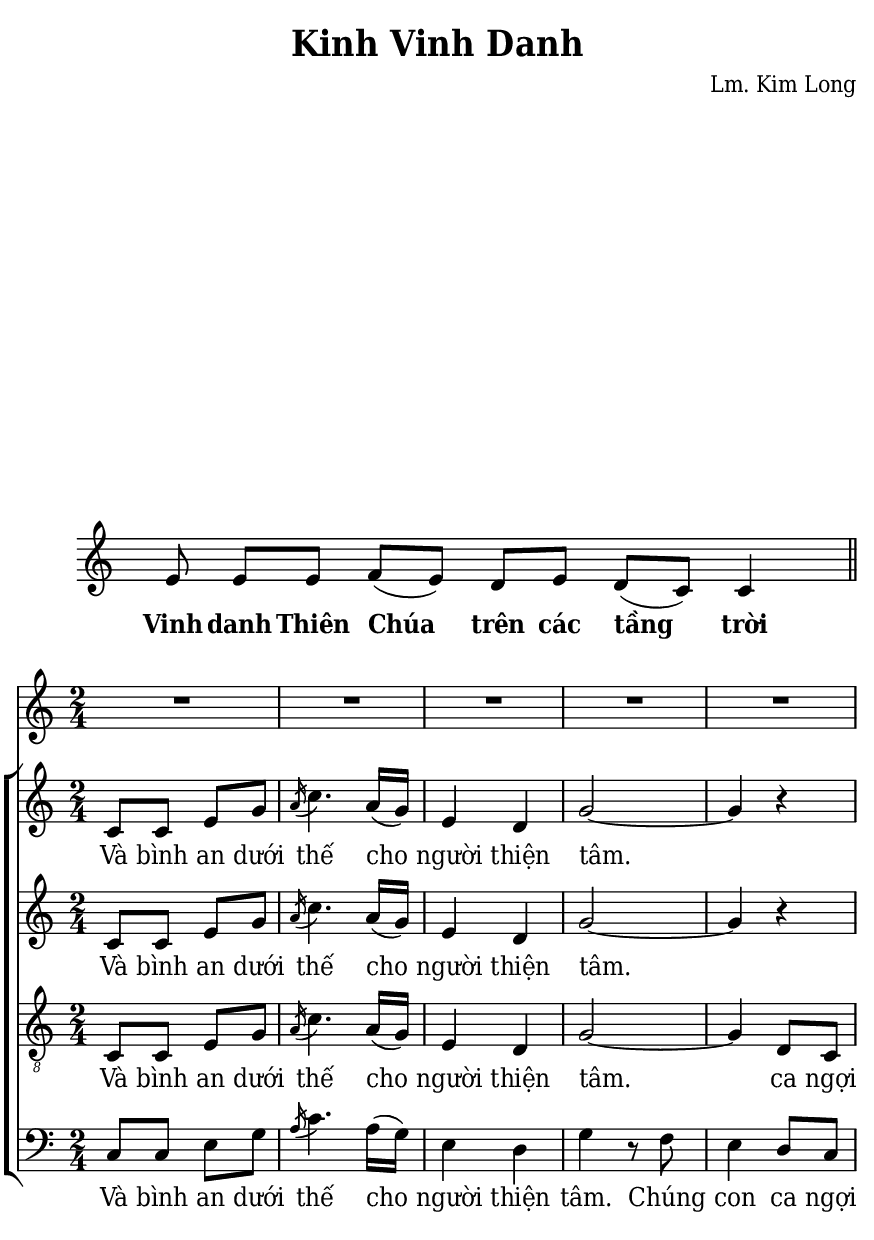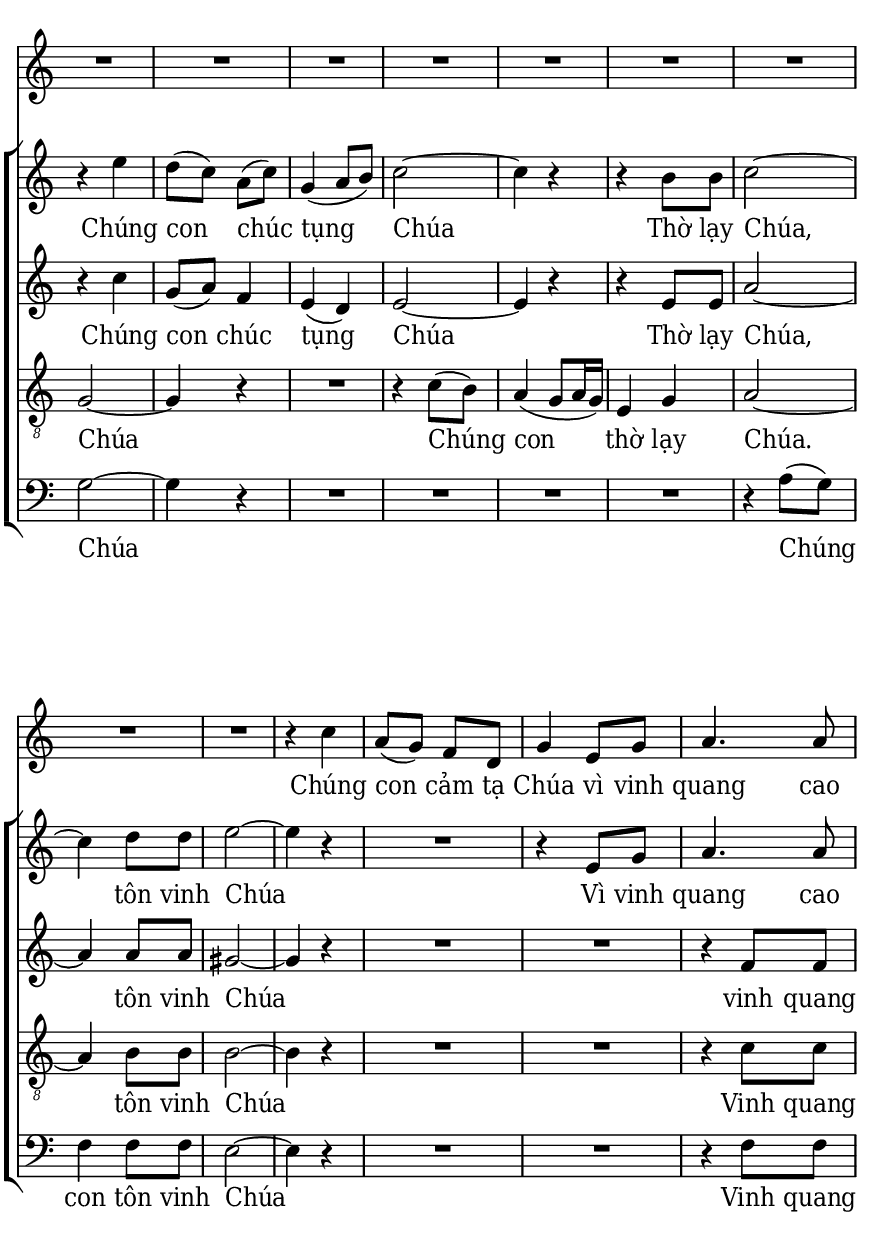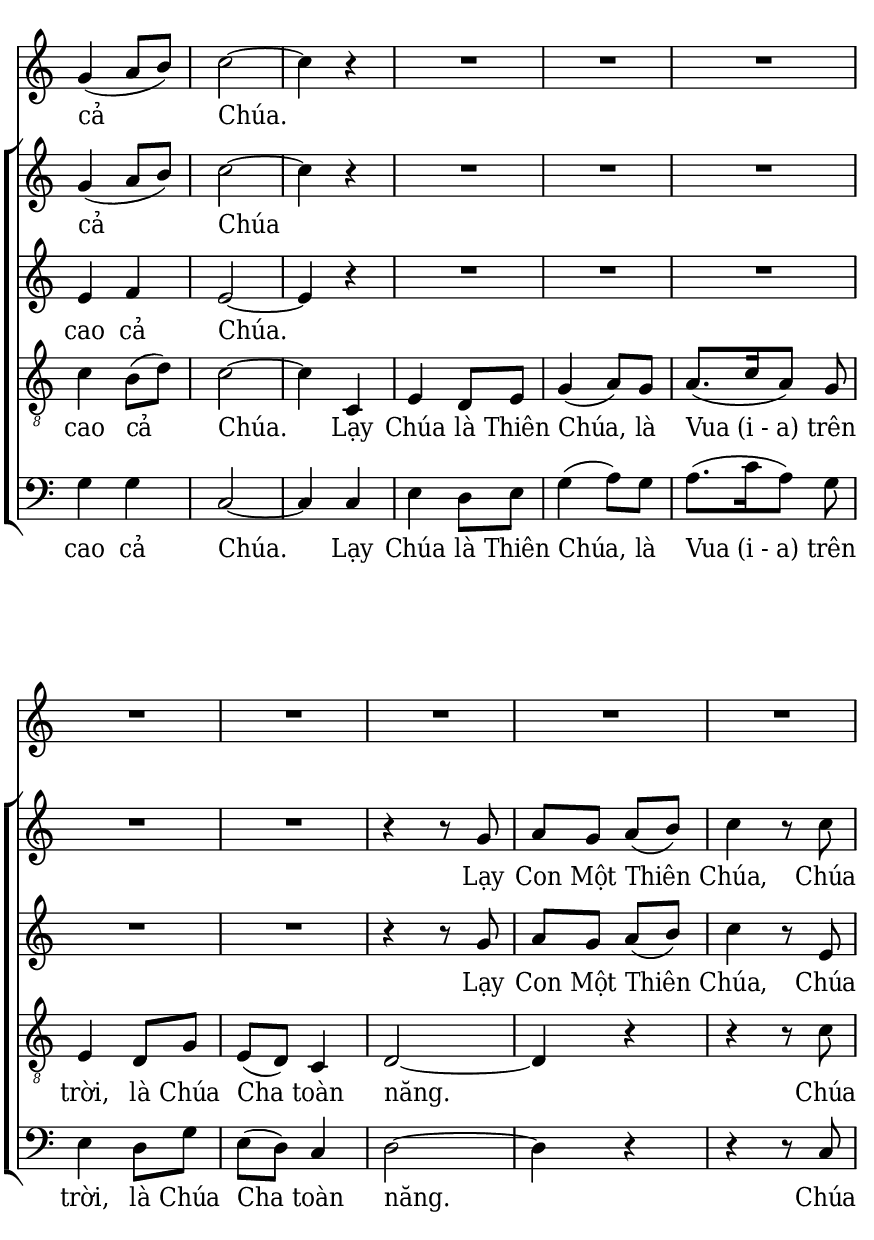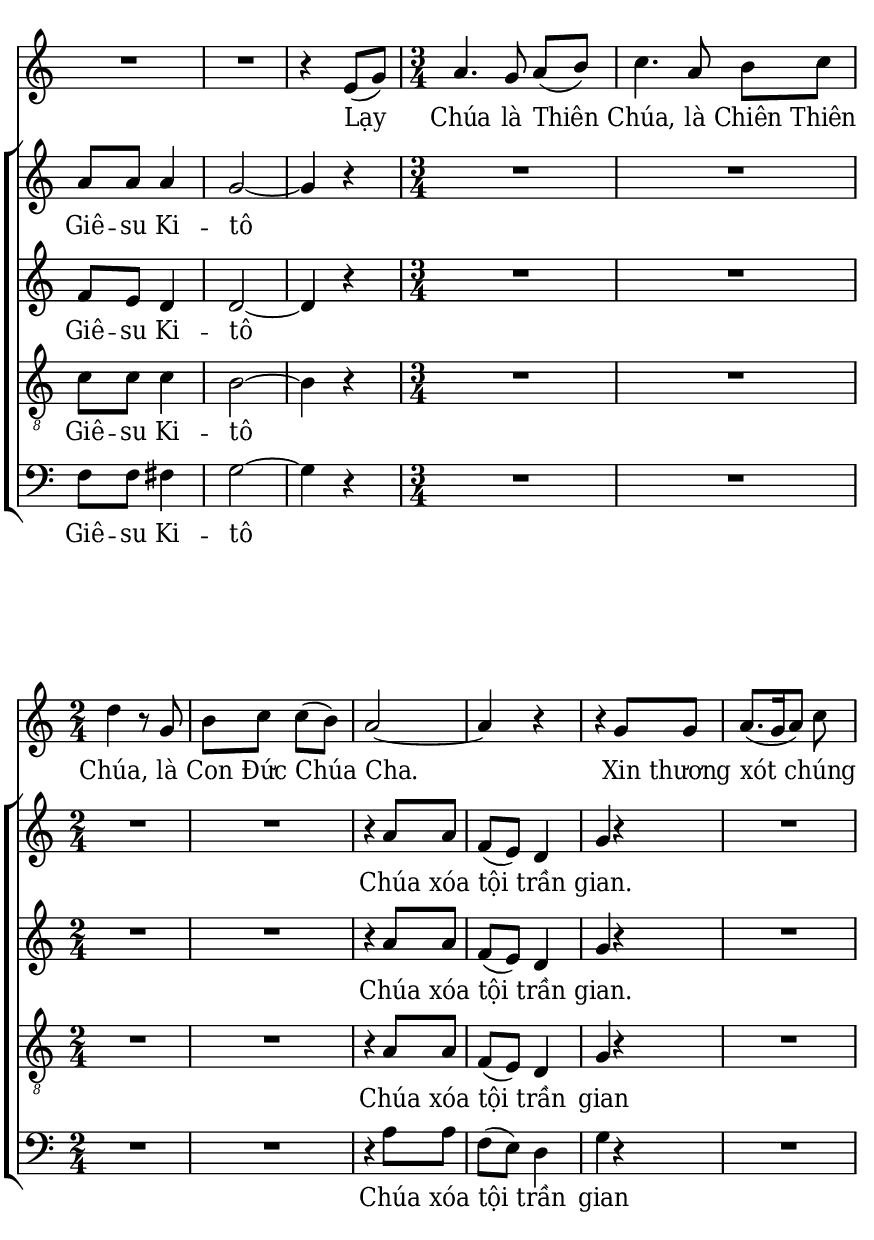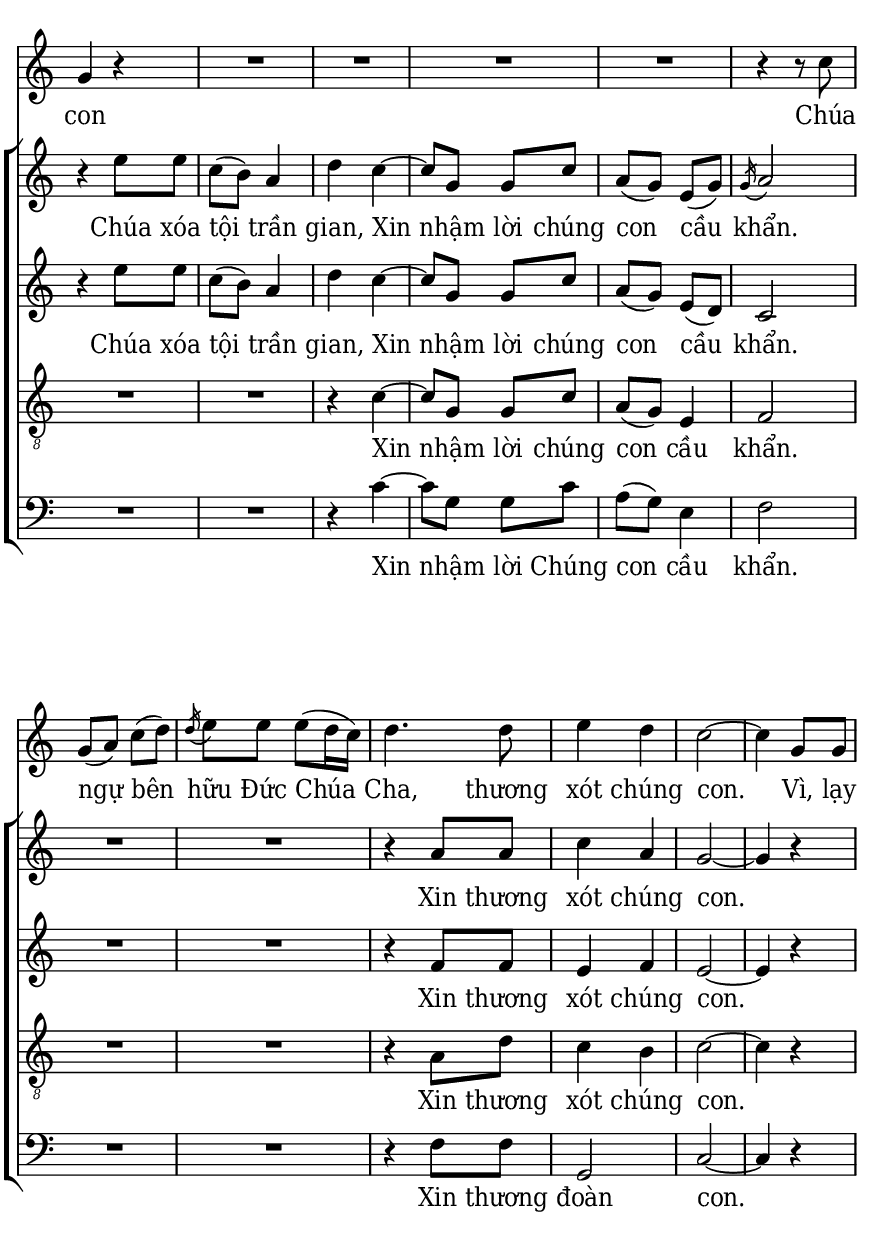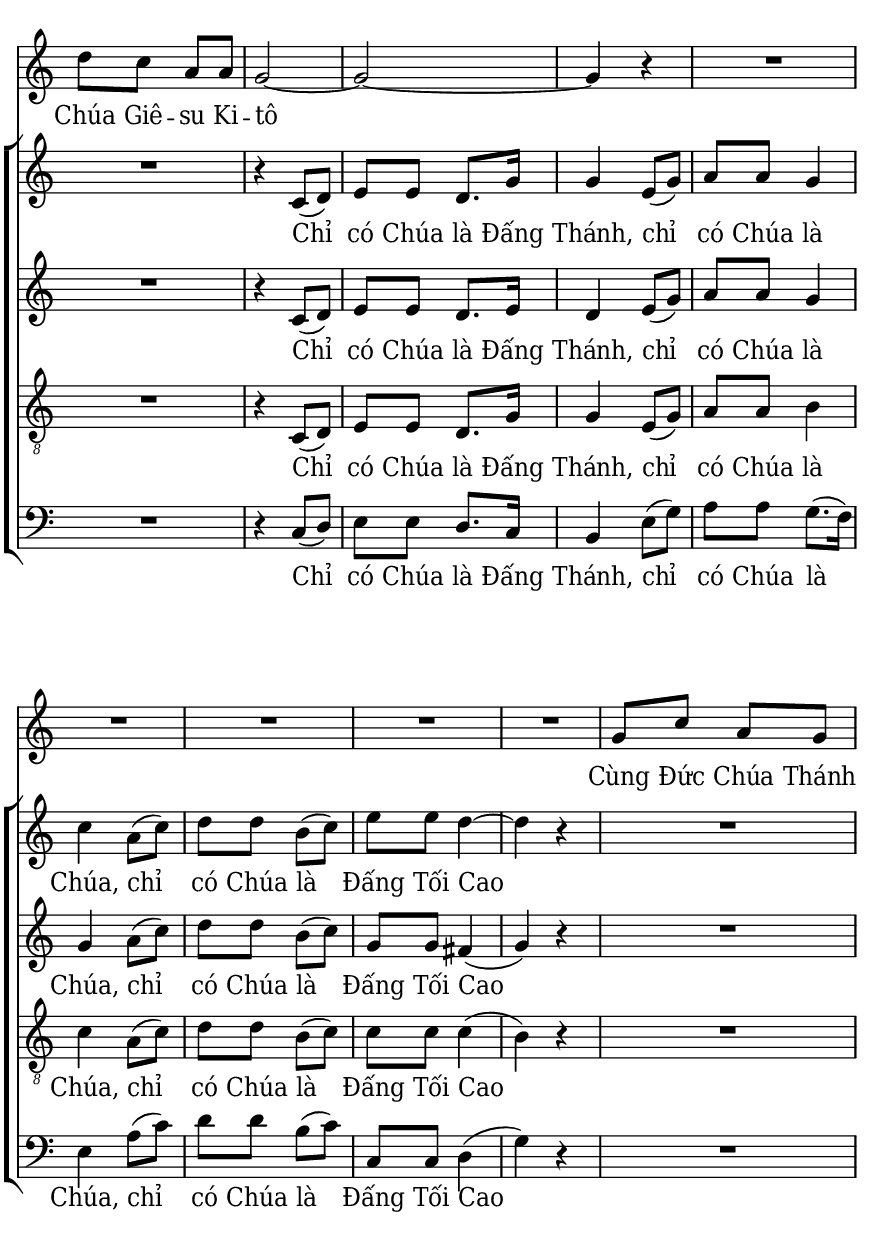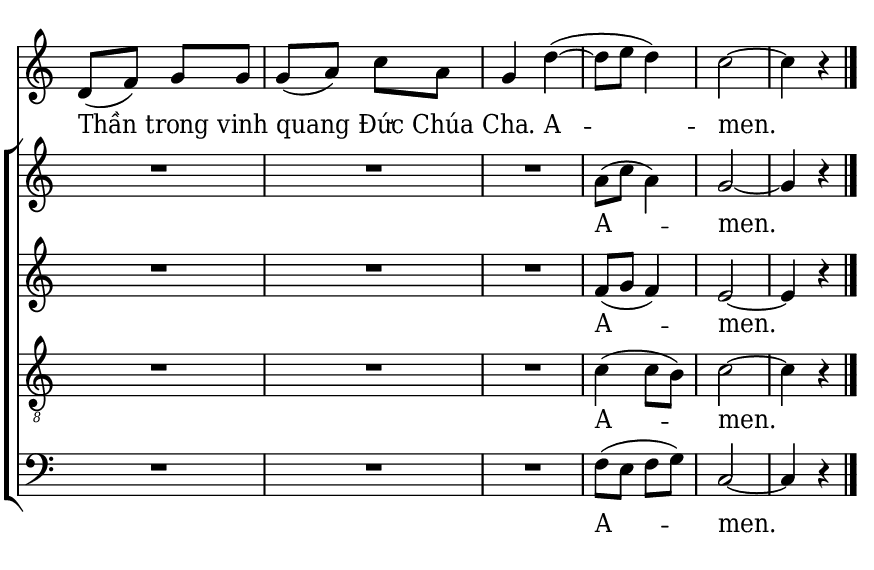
% Cài đặt chung
\version "2.22.1"
\include "english.ly"

\header {
  title = "Kinh Vinh Danh"
  composer = "Lm. Kim Long"
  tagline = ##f
}

% Nhạc điệp khúc
nhacDiepKhucXuong = \relative c' {
  \override Score.BarLine.break-visibility = ##(#f #f #f)
  \partial 4. e8 e e f (e) d e d (c) c4
  \override Score.BarLine.break-visibility = ##(#t #t #t)
  \bar "||"
}

nhacDiepKhucChuTe = \relative c' {
  R2*14
  r4 c' |
  a8 (g) f d |
  g4 e8 g |
  a4. a8 |
  g4 (a8 b) |
  c2 ~ |
  c4 r |
  R2*10
  r4 e,8 (g) |
  
  \override Staff.TimeSignature.break-visibility = #end-of-line-invisible
  \time 3/4
  a4. g8 a ([b]) |
  c4. a8 b [c] |
  \time 2/4
  d4 r8 g, |
  b c c (b) |
  a2 ~ |
  a4 r |
  r g8 g |
  a8. _([g16 a8]) c |
  g4 r |
  R2*4
  r4 r8 c |
  g (a) c (d) |
  \slashedGrace { d16 ( } e8) e e (d16 c) |
  d4. d8 |
  e4 d |
  c2 ~ |
  c4 g8 g |
  d' c a a |
  g2 ~ |
  g ~ |
  g4 r |
  R2*5
  g8 c a g |
  d (f) g g |
  g (a) c a |
  g4 d' ~ ( |
  d8 e d4) |
  c2 ~ |
  c4 r \bar "|."
}

nhacDiepKhucSop = \relative c' {
  c8 c e g |
  \slashedGrace { a16 ( } c4.) a16 (g) |
  e4 d |
  g2 ~ |
  g4 r |
  r e' |
  d8 (c) a (c) |
  g4 (a8 b) |
  c2 ~ |
  c4 r |
  r b8 b |
  c2 ~ |
  c4 d8 d |
  e2 ~ |
  e4 r |
  R2
  r4 e,8 g |
  a4. a8 |
  g4 (a8 b) |
  c2 ~ |
  c4 r |
  R2*5
  r4 r8 g |
  a g a (b) |
  c4 r8 c |
  a a a4 |
  g2 ~ |
  g4 r 
  
  \override Staff.TimeSignature.break-visibility = #end-of-line-invisible
  \time 3/4|
  R2.*2
  \time 2/4
  R2*2
  r4 a8 a |
  f (e) d4 |
  g4 r |
  R2
  r4 e'8 e |
  c (b) a4 |
  d c ~ |
  c8 g g c |
  a (g) e (g) |
  \slashedGrace { g16 ( } a2) |
  R2*2
  r4 a8 a |
  c4 a |
  g2 ~ |
  g4 r |
  R2
  r4 c,8 (d) |
  e e d8. g16 |
  g4 e8 (g) |
  a a g4 |
  c a8 (c) |
  d d b (c) |
  e e d4 ~ |
  d r |
  R2*4
  a8 (c \once \stemDown a4) |
  g2 ~ |
  g4 r
}

nhacDiepKhucAlto = \relative c' {
  c8 c e g |
  \slashedGrace { a16 ( } c4.) a16 (g) |
  e4 d |
  g2 ~ |
  g4 r |
  r c |
  g8 (a) f4 |
  e (d) |
  e2 ~ |
  e4 r |
  r e8 e |
  a2 ~ |
  a4 a8 a |
  gs2 ~ |
  gs4 r |
  R2
  R2
  r4 f8 f |
  e4 f |
  e2 ~ |
  e4 r |
  R2*5
  r4 r8 g |
  a g a (b) |
  c4 r8 e, |
  f e d4 |
  d2 ~ |
  d4 r 
  
  \override Staff.TimeSignature.break-visibility = #end-of-line-invisible
  \time 3/4|
  R2.*2
  \time 2/4
  R2*2
  r4 a'8 a |
  f (e) d4 |
  g4 r |
  R2
  r4 e'8 e |
  c (b) a4 |
  d c ~ |
  c8 g g c |
  a (g) e (d) |
  c2 |
  R2*2
  r4 f8 f |
  e4 f |
  e2 ~ |
  e4 r |
  R2
  r4 c8 (d) |
  e e d8. e16 |
  d4 e8 (g) |
  a a g4 |
  g4 a8 (c) |
  d d b (c) |
  g g fs4 ( |
  g) r |
  R2*4
  f8 (g f4) |
  e2 ~ |
  e4 r
}

nhacDiepKhucTenor = \relative c {
  c8 c e g |
  \slashedGrace { a16 ( } c4.) a16 (g) |
  e4 d |
  g2 ~ |
  g4 d8 c |
  g'2 ~ |
  g4 r |
  R2
  r4 c8 (b) |
  a4 (g8 a16 g) |
  e4 g |
  a2 ~ |
  a4 b8 b |
  b2 ~ |
  b4 r |
  R2*2
  r4 c8 c |
  c4 b8 (d) |
  c2 ~ |
  c4 c, |
  e4 d8 e |
  g4 (a8) g |
  a8. ([c16 a8]) g |
  e4 d8 g |
  e8 (d) c4 |
  d2 ~ |
  d4 r |
  r r8 c' |
  c c c4 |
  b2 ~ |
  b4 r |
  
  \override Staff.TimeSignature.break-visibility = #end-of-line-invisible
  \time 3/4
  R2.*2
  R2*2
  r4 a8 a f (e) d4 |
  g4 r |
  R2*3
  r4 c ~ |
  c8 g g c |
  a (g) e4 |
  f2 |
  R2*2
  r4 a8 d |
  c4 b |
  c2 ~ |
  c4 r |
  R2
  r4 c,8 (d) |
  e e d8. g16 |
  g4 e8 (g) |
  a a b4 |
  c a8 (c) |
  d d b (c) |
  c c c4 ( |
  b) r |
  R2*4
  c4 (c8 b) |
  c2 ~ |
  c4 r
}

nhacDiepKhucBas = \relative c {
  c8 c e g |
  \slashedGrace { a16 ( } c4.) a16 (g) |
  e4 d |
  g4 r8 f |
  e4 d8 c |
  g'2 ~ |
  g4 r
  R2
  R2*3
  r4 a8 (g) |
  f4 f8 f |
  e2 ~ |
  e4 r |
  R2*2
  r4 f8 f |
  g4 g |
  c,2 ~ |
  c4 c |
  e d8 e |
  g4 (a8) g |
  a8. ([c16 a8]) g |
  e4 d8 g |
  e (d) c4 |
  d2 ~ |
  d4 r |
  r r8 c |
  f f fs4 |
  g2 ~ |
  g4 r |
  
  \override Staff.TimeSignature.break-visibility = #end-of-line-invisible
  \time 3/4
  R2.*2
  R2*2
  r4 a8 a |
  f (e) d4 |
  g r |
  R2*3
  r4 c ~ |
  c8 g g c |
  a (g) e4 |
  f2 |
  R2*2
  r4 f8 f |
  g,2 |
  c2 ~ |
  c4 r |
  R2
  r4 c8 (d) |
  e e d8. c16 |
  b4 e8 (g) |
  a a g8. (f16) |
  e4 a8 (c) |
  d d b (c) |
  c, c d4 ( |
  g) r |
  R2*4
  f8 (e f g) |
  c,2 ~ |
  c4 r
}

% Lời điệp khúc
loiDiepKhucXuong = \lyricmode {
  \override Lyrics.LyricText.font-series = #'bold
  Vinh danh Thiên Chúa trên các tầng trời
}

loiDiepKhucChuTe = \lyricmode {
  Chúng con cảm tạ Chúa vì vinh quang cao cả Chúa.
  Lạy Chúa là Thiên Chúa, là Chiên Thiên Chúa,
  là Con Đức Chúa Cha.
  Xin thương xót chúng con
  Chúa ngự bên hữu Đức Chúa Cha,
  thương xót chúng con.
  Vì, lạy Chúa Giê -- su Ki -- tô
  Cùng Đức Chúa Thánh Thần
  trong vinh quang Đức Chúa Cha.
  A -- men.
}

loiDiepKhucSop = \lyricmode {
  Và bình an dưới thế cho người thiện tâm.
  Chúng con chúc tụng Chúa
  Thờ lạy Chúa, tôn vinh Chúa
  Vì vinh quang cao cả Chúa
  Lạy Con Một Thiên Chúa, Chúa Giê -- su Ki -- tô
  Chúa xóa tội trần gian.
  Chúa xóa tội trần gian,
  Xin nhậm lời chúng con cầu khẩn.
  Xin thương xót chúng con.
  Chỉ có Chúa là Đấng Thánh,
  chỉ có Chúa là Chúa,
  chỉ có Chúa là Đấng Tối Cao
  A -- men.
}

loiDiepKhucAlto = \lyricmode {
  Và bình an dưới thế cho người thiện tâm.
  Chúng con chúc tụng Chúa
  Thờ lạy Chúa, tôn vinh Chúa
  vinh quang cao cả Chúa.
  Lạy Con Một Thiên Chúa, Chúa Giê -- su Ki -- tô
  Chúa xóa tội trần gian.
  Chúa xóa tội trần gian,
  Xin nhậm lời chúng con cầu khẩn.
  Xin thương xót chúng con.
  Chỉ có Chúa là Đấng Thánh,
  chỉ có Chúa là Chúa, chỉ có Chúa là Đấng Tối Cao
  A -- men.
}

loiDiepKhucTenor = \lyricmode {
  Và bình an dưới thế cho người thiện tâm.
  ca ngợi Chúa
  Chúng con thờ lạy Chúa.
  tôn vinh Chúa
  Vinh quang cao cả Chúa.
  Lạy Chúa là Thiên Chúa, là "Vua (i - a)" trên trời,
  là Chúa Cha toàn năng.
  Chúa Giê -- su Ki -- tô
  Chúa xóa tội trần gian
  Xin nhậm lời chúng con cầu khẩn.
  Xin thương xót chúng con.
  Chỉ có Chúa là Đấng Thánh, chỉ có Chúa là Chúa,
  chỉ có Chúa là Đấng Tối Cao
  A -- men.
}

loiDiepKhucBas = \lyricmode {
  Và bình an dưới thế cho người thiện tâm.
  Chúng con ca ngợi Chúa
  Chúng con tôn vinh Chúa
  Vinh quang cao cả Chúa.
  Lạy Chúa là Thiên Chúa, là "Vua (i - a)" trên trời,
  là Chúa Cha toàn năng.
  Chúa Giê -- su Ki -- tô
  Chúa xóa tội trần gian
  Xin nhậm lời Chúng con cầu khẩn.
  Xin thương đoàn con.
  Chỉ có Chúa là Đấng Thánh,
  chỉ có Chúa là Chúa, chỉ có Chúa là Đấng Tối Cao
  A -- men.
}

% Dàn trang
\paper {
  #(set-paper-size "a5")
  top-margin = 3\mm
  bottom-margin = 3\mm
  left-margin = 3\mm
  right-margin = 3\mm
  indent = #0
  #(define fonts
	 (make-pango-font-tree "Deja Vu Serif Condensed"
	 		       "Deja Vu Serif Condensed"
			       "Deja Vu Serif Condensed"
			       (/ 20 20)))
  print-page-number = ##f
  %page-count = 6
}

TongNhip = {
  \key c \major \time 2/4
  \set Timing.beamExceptions = #'()
  \set Timing.baseMoment = #(ly:make-moment 1/4)
}

\markup {
  \vspace #13
}

\score {
  \new ChoirStaff <<
    \new Staff <<
        \clef treble
        \new Voice = xuong {
          \TongNhip \nhacDiepKhucXuong
        }
        \new Lyrics \lyricsto xuong \loiDiepKhucXuong
    >>
  >>
  \layout {
    ragged-right = ##f
    indent = #10
    \override Staff.TimeSignature.transparent = ##t
  }
}

\score {
  <<
    \new Staff <<
        \clef treble
        \new Voice = chuTe {
          \TongNhip \nhacDiepKhucChuTe
        }
        \new Lyrics \lyricsto chuTe \loiDiepKhucChuTe
    >>
    \new ChoirStaff <<
      \new Staff <<
          \clef treble
          \new Voice = beSop {
            \TongNhip \nhacDiepKhucSop
          }
          \new Lyrics \lyricsto beSop \loiDiepKhucSop
      >>
      \new Staff <<
          \clef treble
          \new Voice = beAlto {
            \TongNhip \nhacDiepKhucAlto
          }
          \new Lyrics \lyricsto beAlto \loiDiepKhucAlto
      >>
      \new Staff <<
          \clef "violin_8"
          \new Voice = beTenor {
            \TongNhip \nhacDiepKhucTenor
          }
          \new Lyrics \lyricsto beTenor \loiDiepKhucTenor
      >>
      \new Staff <<
          \clef bass
          \new Voice = beBas {
            \TongNhip \nhacDiepKhucBas
          }
          \new Lyrics \lyricsto beBas \loiDiepKhucBas
      >>
    >>
  >>
  \layout {
    \override Lyrics.LyricSpace.minimum-distance = #0.8
    \override LyricHyphen.minimum-distance = #1.5
    \override Score.BarNumber.break-visibility = ##(#f #f #f)
    \override Score.SpacingSpanner.uniform-stretching = ##t
  }
}
